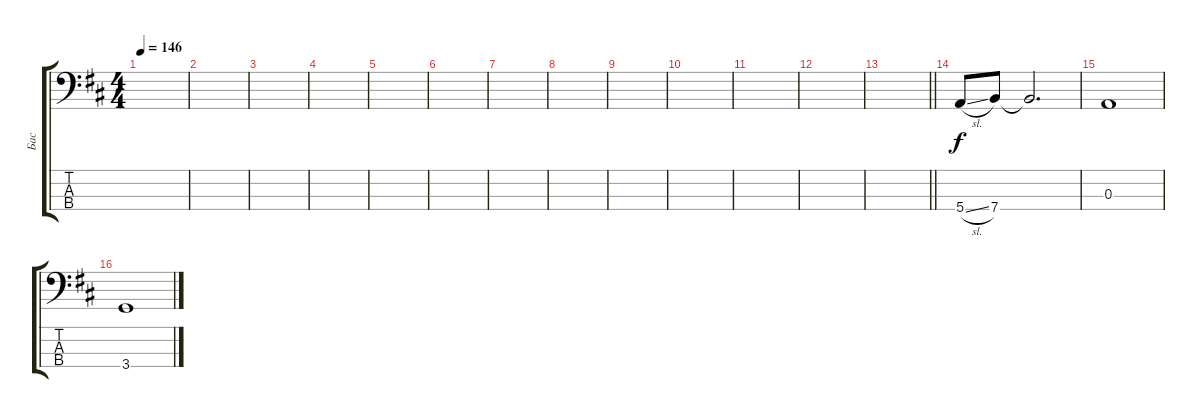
\track ("Бас" "Бас") {instrument electricbassfinger}
\staff {score tabs}
\tuning (G2 D2 A1 E1) {hide}
\ts (4 4)
\tempo 146
\clef f4
\ks bminor
|
|
|
|
|
|
|
|
|
|
|
|
\barLineRight lightlight
|
\section ("" "")
5.4{sl}.8 7.4.8 7.4{t}.2{d} |
0.3.1 |
3.4.1
